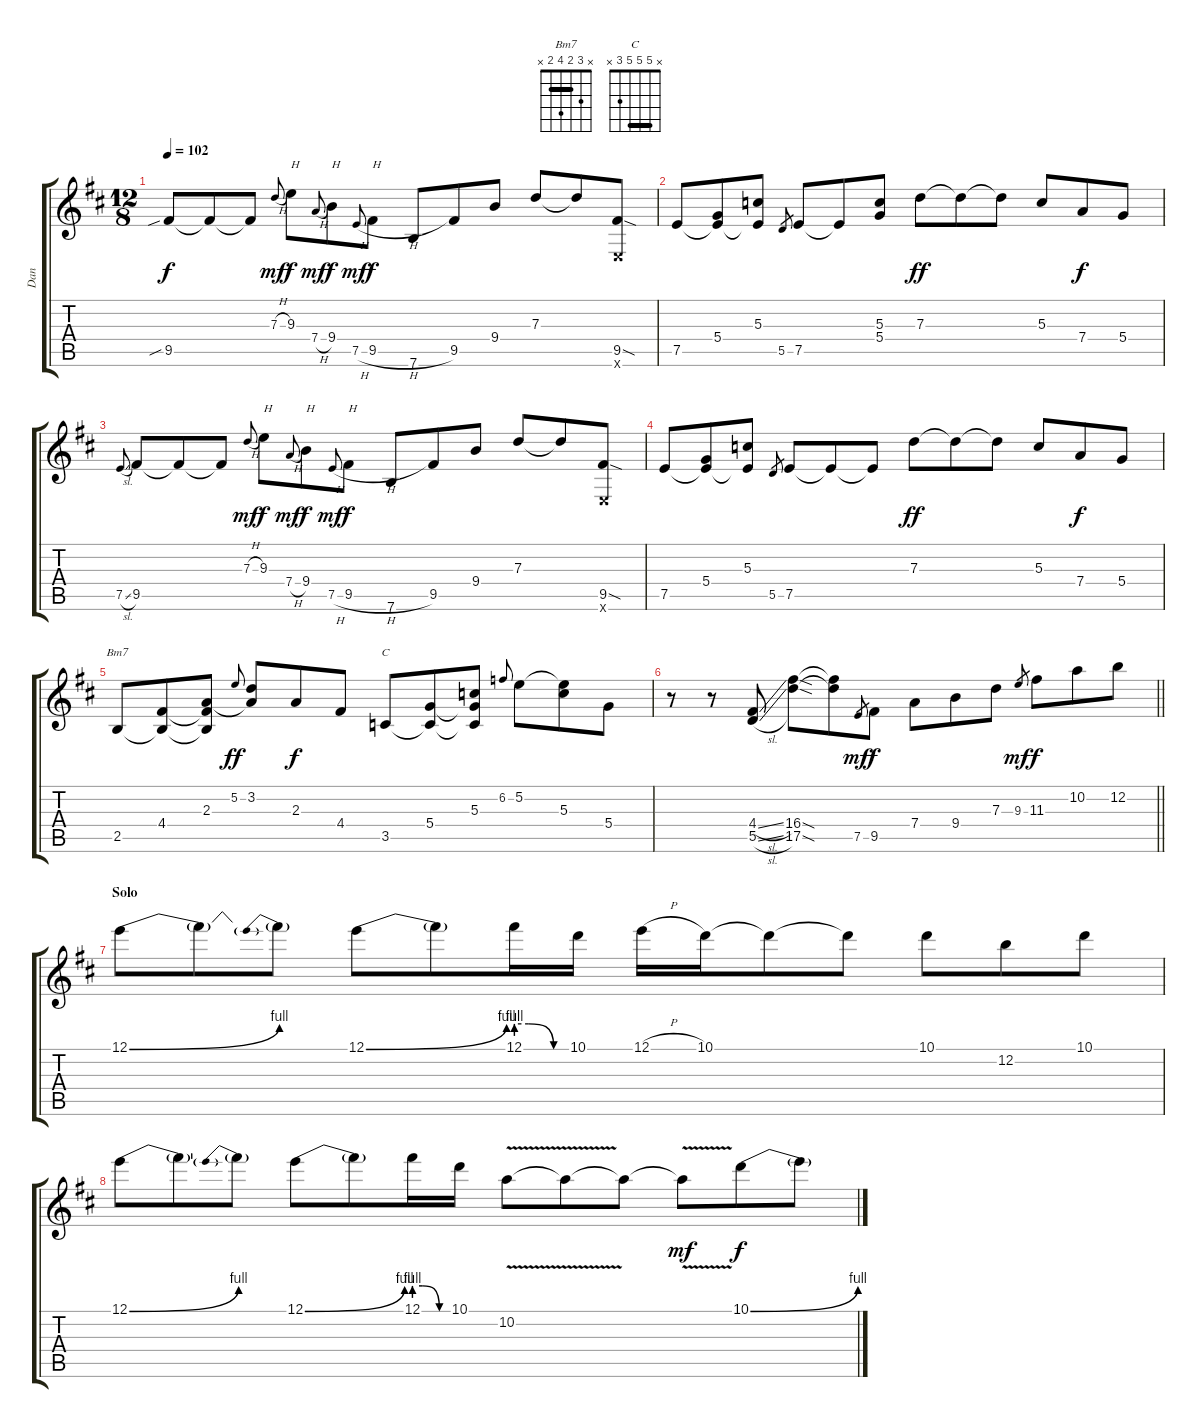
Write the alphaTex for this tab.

\track ("Dan" "Dan") {instrument distortionguitar}
\staff {score tabs}
\tuning (E4 B3 G3 D3 A2 E2) {hide}
\chord ("Bm7" x 3 2 4 2 x) {barre 2}
\chord ("C" x 5 5 5 3 x) {barre 5}
\ts (12 8)
\tempo 102
\clef g2
\ks d
9.5{sib}.8{dy f} 9.5{t}.8 9.5{t}.8 7.3{h}.8{gr onbeat dy mf} 9.3.8{txt "H" dy f} 7.4{h}.8{gr onbeat dy mf} 9.4.8{txt "H" dy f} 7.5{h}.8{gr onbeat dy mf} 9.5{h}.8{txt "H" dy f} 7.6.8 9.5.8 9.4.8 7.3.8 7.3{t}.8 (9.5{sod} 0.6{x}).8 |
7.5.8 (5.4 7.5{t}).8 (5.3 7.5{t}).8 5.5.8{gr} 7.5.8 7.5{t}.8 (5.3 5.4).8 7.3.8{dy ff} 7.3{t}.8 7.3{t}.8 5.3.8 7.4.8{dy f} 5.4.8 |
7.5{sl}.8{gr onbeat} 9.5.8 9.5{t}.8 9.5{t}.8 7.3{h}.8{gr onbeat dy mf} 9.3.8{txt "H" dy f} 7.4{h}.8{gr onbeat dy mf} 9.4.8{txt "H" dy f} 7.5{h}.8{gr onbeat dy mf} 9.5{h}.8{txt "H" dy f} 7.6.8 9.5.8 9.4.8 7.3.8 7.3{t}.8 (9.5{sod} 0.6{x}).8 |
7.5.8 (5.4 7.5{t}).8 (5.3 7.5{t}).8 5.5.8{gr} 7.5.8 7.5{t}.8 7.5{t}.8 7.3.8{dy ff} 7.3{t}.8 7.3{t}.8 5.3.8 7.4.8{dy f} 5.4.8 |
2.5.8{ch "Bm7"} (4.4 2.5{t}).8 (2.3 4.4{t} 2.5{t}).8 5.2.8{gr onbeat dy ff} (3.2 2.3{t}).8 2.3.8{dy f} 4.4.8 3.5.8{ch "C"} (5.4 3.5{t}).8 (5.3 5.4{t} 3.5{t}).8 6.2.8{gr onbeat} 5.2.8 (5.2{t} 5.3).8 5.4.8 |
\barLineRight lightlight
r.8 r.8 (4.4{sl} 5.5{sl}).8 (16.4{sod} 17.5{sod}).8 (16.4{t} 17.5{t}).8 7.5.8{gr dy mf} 9.5.8{dy f} 7.4.8 9.4.8 7.3.8 9.3.8{gr dy mf} 11.3.8{dy f} 10.2.8 12.2.8 |
\section ("" "Solo")
12.1{be (bend 0 0 60 4)}.8 12.1{t}.8 12.1{be (prebend 0 4 60 4) t}.8 12.1{be (bend 0 0 60 4)}.8 12.1{t}.8 12.1{be (custom 0 4 15 4 45 0 60 0)}.16 10.1.16 12.1{h}.16 10.1.16 10.1{t}.8 10.1{t}.8 10.1.8 12.2.8 10.1.8 |
12.1{be (bend 0 0 60 4)}.8 12.1{t}.8 12.1{be (prebend 0 4 60 4) t}.8 12.1{be (bend 0 0 60 4)}.8 12.1{t}.8 12.1{be (custom 0 4 15 4 45 0 60 0)}.16 10.1.16 10.2{v}.8 10.2{t}.8 10.2{t}.8 10.2{v t}.8{dy mf} 10.1{be (bend 0 0 60 4)}.8{dy f} 10.1{t}.8
